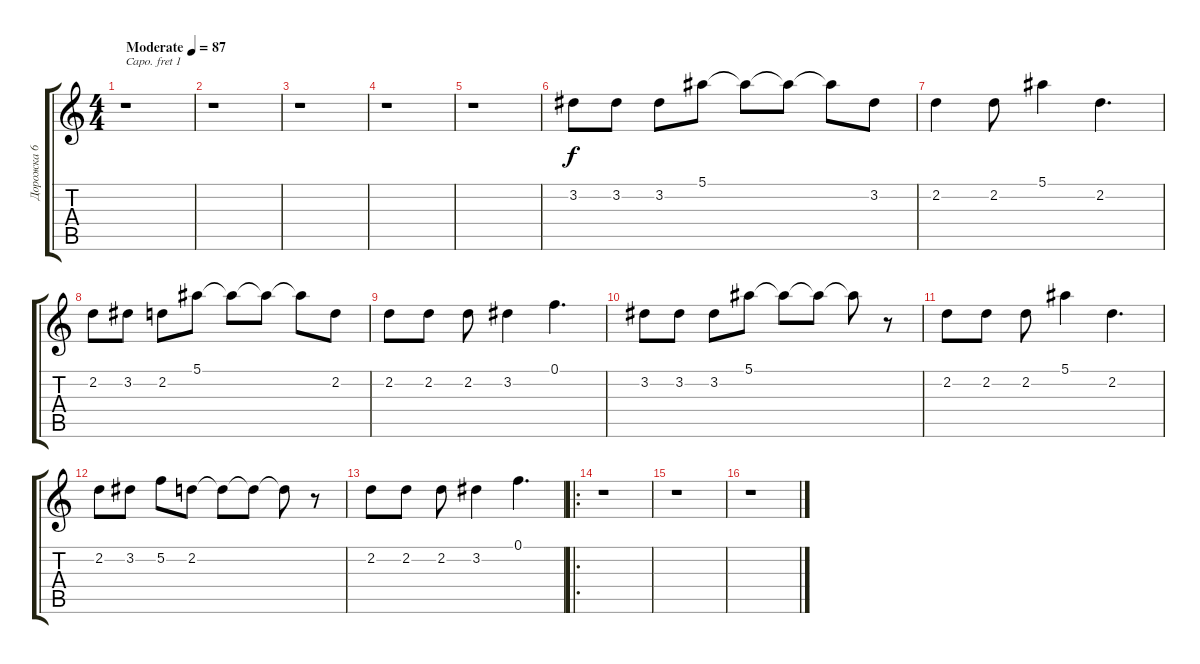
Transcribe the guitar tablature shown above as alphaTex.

\track ("Дорожка 6" "Дорожка 6") {instrument acousticguitarsteel}
\staff {score tabs}
\capo 1
\tuning (E4 B3 G3 D3 A2 E2) {hide}
\ts (4 4)
\tempo (87 "Moderate")
\clef g2
\ks c
r.1{dy f instrument acousticguitarsteel} |
r.1 |
r.1 |
r.1 |
r.1 |
3.2.8 3.2.8 3.2.8 5.1.8 5.1{t}.8 5.1{t}.8 5.1{t}.8 3.2.8 |
2.2.4 2.2.8 5.1.4 2.2.4{d} |
2.2.8 3.2.8 2.2.8 5.1.8 5.1{t}.8 5.1{t}.8 5.1{t}.8 2.2.8 |
2.2.8 2.2.8 2.2.8 3.2.4 0.1.4{d} |
3.2.8 3.2.8 3.2.8 5.1.8 5.1{t}.8 5.1{t}.8 5.1{t}.8 r.8 |
2.2.8 2.2.8 2.2.8 5.1.4 2.2.4{d} |
2.2.8 3.2.8 5.2.8 2.2.8 2.2{t}.8 2.2{t}.8 2.2{t}.8 r.8 |
2.2.8 2.2.8 2.2.8 3.2.4 0.1.4{d} |
\ro
r.1 |
r.1 |
r.1
